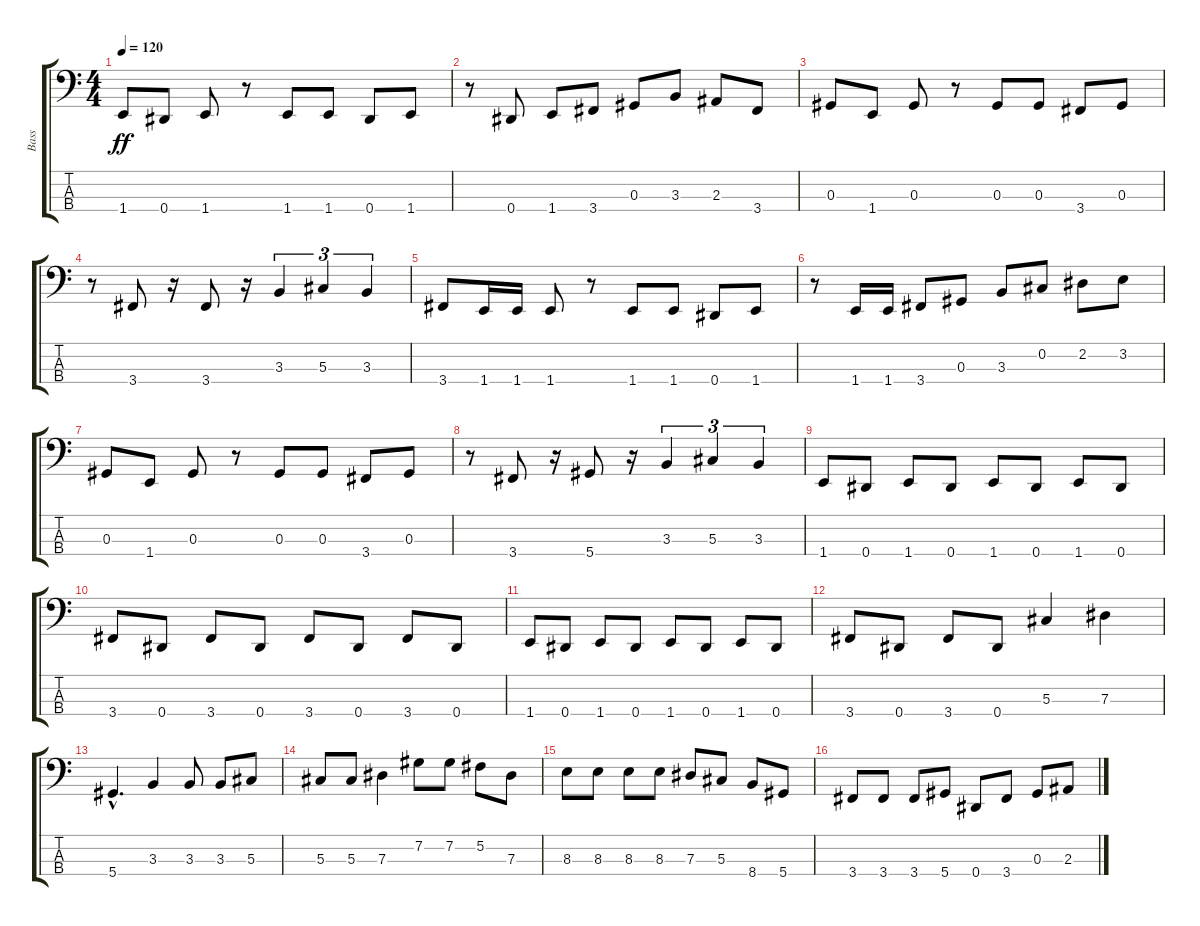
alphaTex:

\track ("Bass" "Bass") {instrument electricbassfinger}
\staff {score tabs}
\tuning (Gb2 Db2 Ab1 Eb1) {hide}
\ts (4 4)
\tempo 120
\clef f4
\ks c
1.4.8{dy ff} 0.4.8 1.4.8 r.8 1.4.8 1.4.8 0.4.8 1.4.8 |
r.8 0.4.8 1.4.8 3.4.8 0.3.8 3.3.8 2.3.8 3.4.8 |
0.3.8 1.4.8 0.3.8 r.8 0.3.8 0.3.8 3.4.8 0.3.8 |
r.8 3.4.8 r.16 3.4.8 r.16 3.3.4{tu (3 2)} 5.3.4{tu (3 2)} 3.3.4{tu (3 2)} |
3.4.8 1.4.16 1.4.16 1.4.8 r.8 1.4.8 1.4.8 0.4.8 1.4.8 |
r.8 1.4.16 1.4.16 3.4.8 0.3.8 3.3.8 0.2.8 2.2.8 3.2.8 |
0.3.8 1.4.8 0.3.8 r.8 0.3.8 0.3.8 3.4.8 0.3.8 |
r.8 3.4.8 r.16 5.4.8 r.16 3.3.4{tu (3 2)} 5.3.4{tu (3 2)} 3.3.4{tu (3 2)} |
1.4.8 0.4.8 1.4.8 0.4.8 1.4.8 0.4.8 1.4.8 0.4.8 |
3.4.8 0.4.8 3.4.8 0.4.8 3.4.8 0.4.8 3.4.8 0.4.8 |
1.4.8 0.4.8 1.4.8 0.4.8 1.4.8 0.4.8 1.4.8 0.4.8 |
3.4.8 0.4.8 3.4.8 0.4.8 5.3.4 7.3.4 |
5.4{hac}.4{d} 3.3.4 3.3.8 3.3.8 5.3.8 |
5.3.8 5.3.8 7.3.4 7.2.8 7.2.8 5.2.8 7.3.8 |
8.3.8 8.3.8 8.3.8 8.3.8 7.3.8 5.3.8 8.4.8 5.4.8 |
3.4.8 3.4.8 3.4.8 5.4.8 0.4.8 3.4.8 0.3.8 2.3.8
